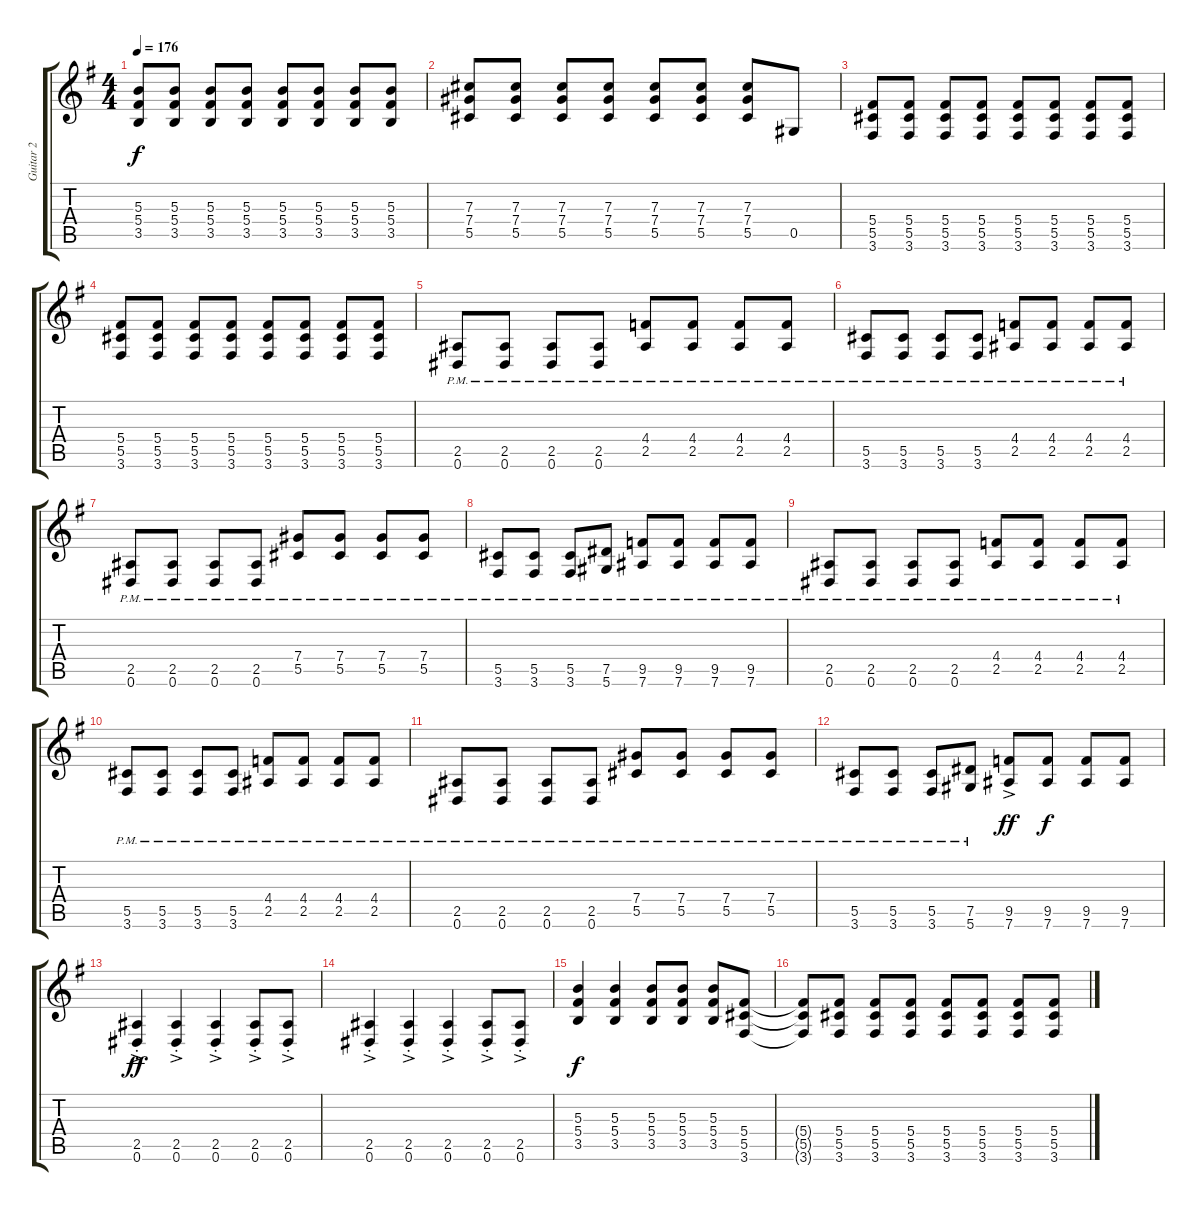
\track ("Guitar 2" "Guitar 2") {instrument overdrivenguitar}
\staff {score tabs}
\tuning (Eb4 Bb3 Gb3 Db3 Ab2 Eb2) {hide}
\ts (4 4)
\tempo 176
\clef g2
\ks g
(5.3 5.4 3.5).8{dy f} (5.3 5.4 3.5).8 (5.3 5.4 3.5).8 (5.3 5.4 3.5).8 (5.3 5.4 3.5).8 (5.3 5.4 3.5).8 (5.3 5.4 3.5).8 (5.3 5.4 3.5).8 |
(7.3 7.4 5.5).8 (7.3 7.4 5.5).8 (7.3 7.4 5.5).8 (7.3 7.4 5.5).8 (7.3 7.4 5.5).8 (7.3 7.4 5.5).8 (7.3 7.4 5.5).8 0.5.8 |
(5.4 5.5 3.6).8 (5.4 5.5 3.6).8 (5.4 5.5 3.6).8 (5.4 5.5 3.6).8 (5.4 5.5 3.6).8 (5.4 5.5 3.6).8 (5.4 5.5 3.6).8 (5.4 5.5 3.6).8 |
(5.4 5.5 3.6).8 (5.4 5.5 3.6).8 (5.4 5.5 3.6).8 (5.4 5.5 3.6).8 (5.4 5.5 3.6).8 (5.4 5.5 3.6).8 (5.4 5.5 3.6).8 (5.4 5.5 3.6).8 |
(2.5{pm} 0.6).8 (2.5{pm} 0.6).8 (2.5{pm} 0.6).8 (2.5{pm} 0.6).8 (4.4 2.5{pm}).8 (4.4 2.5{pm}).8 (4.4 2.5{pm}).8 (4.4 2.5{pm}).8 |
(5.5{pm} 3.6).8 (5.5{pm} 3.6).8 (5.5{pm} 3.6).8 (5.5{pm} 3.6).8 (4.4 2.5{pm}).8 (4.4 2.5{pm}).8 (4.4 2.5{pm}).8 (4.4 2.5{pm}).8 |
(2.5{pm} 0.6).8 (2.5{pm} 0.6).8 (2.5{pm} 0.6).8 (2.5{pm} 0.6).8 (7.4 5.5{pm}).8 (7.4 5.5{pm}).8 (7.4 5.5{pm}).8 (7.4 5.5{pm}).8 |
(5.5{pm} 3.6).8 (5.5{pm} 3.6).8 (5.5{pm} 3.6).8 (7.5{pm} 5.6).8 (9.5{pm} 7.6).8 (9.5{pm} 7.6).8 (9.5{pm} 7.6).8 (9.5{pm} 7.6).8 |
(2.5{pm} 0.6).8 (2.5{pm} 0.6).8 (2.5{pm} 0.6).8 (2.5{pm} 0.6).8 (4.4 2.5{pm}).8 (4.4 2.5{pm}).8 (4.4 2.5{pm}).8 (4.4 2.5{pm}).8 |
(5.5{pm} 3.6).8 (5.5{pm} 3.6).8 (5.5{pm} 3.6).8 (5.5{pm} 3.6).8 (4.4 2.5{pm}).8 (4.4 2.5{pm}).8 (4.4 2.5{pm}).8 (4.4 2.5{pm}).8 |
(2.5{pm} 0.6).8 (2.5{pm} 0.6).8 (2.5{pm} 0.6).8 (2.5{pm} 0.6).8 (7.4 5.5{pm}).8 (7.4 5.5{pm}).8 (7.4 5.5{pm}).8 (7.4 5.5{pm}).8 |
(5.5{pm} 3.6).8 (5.5{pm} 3.6).8 (5.5{pm} 3.6).8 (7.5{pm} 5.6).8 (9.5 7.6{ac}).8{dy ff} (9.5 7.6).8{dy f} (9.5 7.6).8 (9.5 7.6).8 |
(2.5{ac st} 0.6{st}).4{dy ff} (2.5{ac st} 0.6{st}).4 (2.5{ac st} 0.6{st}).4 (2.5{ac st} 0.6{st}).8 (2.5{ac st} 0.6{st}).8 |
(2.5{ac st} 0.6{st}).4 (2.5{ac st} 0.6{st}).4 (2.5{ac st} 0.6{st}).4 (2.5{ac st} 0.6{st}).8 (2.5{ac st} 0.6{st}).8 |
(5.3 5.4 3.5).4{dy f} (5.3 5.4 3.5).4 (5.3 5.4 3.5).8 (5.3 5.4 3.5).8 (5.3 5.4 3.5).8 (5.4 5.5 3.6).8 |
(5.4{t} 5.5{t} 3.6{t}).8 (5.4 5.5 3.6).8 (5.4 5.5 3.6).8 (5.4 5.5 3.6).8 (5.4 5.5 3.6).8 (5.4 5.5 3.6).8 (5.4 5.5 3.6).8 (5.4 5.5 3.6).8
